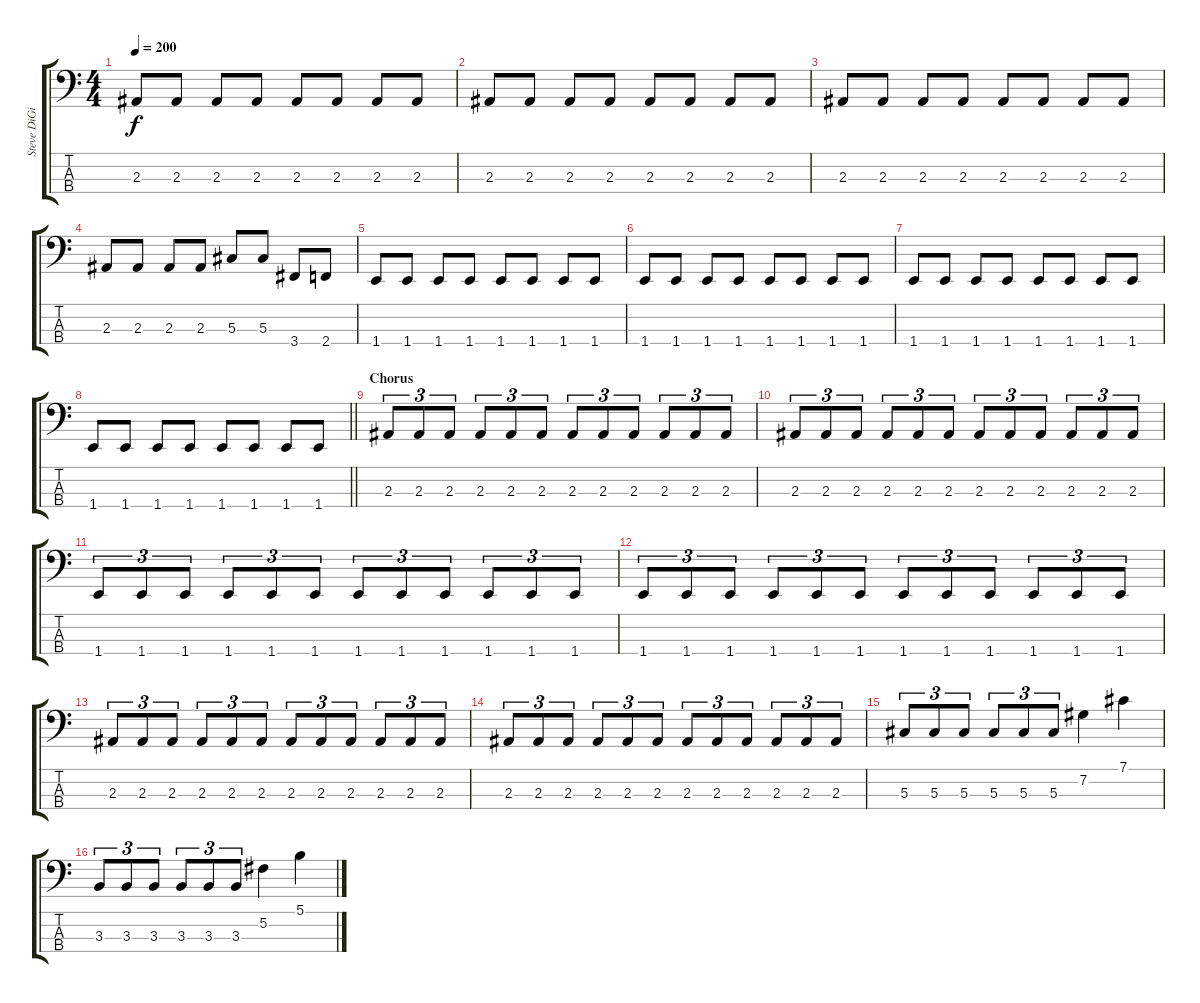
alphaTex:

\track ("Steve DiGiorgio" "Steve DiGi") {instrument electricbasspick}
\staff {score tabs}
\tuning (Gb2 Db2 Ab1 Eb1) {hide}
\ts (4 4)
\tempo 200
\clef f4
\ks c
2.3.8{dy f} 2.3.8 2.3.8 2.3.8 2.3.8 2.3.8 2.3.8 2.3.8 |
2.3.8 2.3.8 2.3.8 2.3.8 2.3.8 2.3.8 2.3.8 2.3.8 |
2.3.8 2.3.8 2.3.8 2.3.8 2.3.8 2.3.8 2.3.8 2.3.8 |
2.3.8 2.3.8 2.3.8 2.3.8 5.3.8 5.3.8 3.4.8 2.4.8 |
1.4.8 1.4.8 1.4.8 1.4.8 1.4.8 1.4.8 1.4.8 1.4.8 |
1.4.8 1.4.8 1.4.8 1.4.8 1.4.8 1.4.8 1.4.8 1.4.8 |
1.4.8 1.4.8 1.4.8 1.4.8 1.4.8 1.4.8 1.4.8 1.4.8 |
\barLineRight lightlight
1.4.8 1.4.8 1.4.8 1.4.8 1.4.8 1.4.8 1.4.8 1.4.8 |
\section ("" "Chorus")
2.3.8{tu (3 2)} 2.3.8{tu (3 2)} 2.3.8{tu (3 2)} 2.3.8{tu (3 2)} 2.3.8{tu (3 2)} 2.3.8{tu (3 2)} 2.3.8{tu (3 2)} 2.3.8{tu (3 2)} 2.3.8{tu (3 2)} 2.3.8{tu (3 2)} 2.3.8{tu (3 2)} 2.3.8{tu (3 2)} |
2.3.8{tu (3 2)} 2.3.8{tu (3 2)} 2.3.8{tu (3 2)} 2.3.8{tu (3 2)} 2.3.8{tu (3 2)} 2.3.8{tu (3 2)} 2.3.8{tu (3 2)} 2.3.8{tu (3 2)} 2.3.8{tu (3 2)} 2.3.8{tu (3 2)} 2.3.8{tu (3 2)} 2.3.8{tu (3 2)} |
1.4.8{tu (3 2)} 1.4.8{tu (3 2)} 1.4.8{tu (3 2)} 1.4.8{tu (3 2)} 1.4.8{tu (3 2)} 1.4.8{tu (3 2)} 1.4.8{tu (3 2)} 1.4.8{tu (3 2)} 1.4.8{tu (3 2)} 1.4.8{tu (3 2)} 1.4.8{tu (3 2)} 1.4.8{tu (3 2)} |
1.4.8{tu (3 2)} 1.4.8{tu (3 2)} 1.4.8{tu (3 2)} 1.4.8{tu (3 2)} 1.4.8{tu (3 2)} 1.4.8{tu (3 2)} 1.4.8{tu (3 2)} 1.4.8{tu (3 2)} 1.4.8{tu (3 2)} 1.4.8{tu (3 2)} 1.4.8{tu (3 2)} 1.4.8{tu (3 2)} |
2.3.8{tu (3 2)} 2.3.8{tu (3 2)} 2.3.8{tu (3 2)} 2.3.8{tu (3 2)} 2.3.8{tu (3 2)} 2.3.8{tu (3 2)} 2.3.8{tu (3 2)} 2.3.8{tu (3 2)} 2.3.8{tu (3 2)} 2.3.8{tu (3 2)} 2.3.8{tu (3 2)} 2.3.8{tu (3 2)} |
2.3.8{tu (3 2)} 2.3.8{tu (3 2)} 2.3.8{tu (3 2)} 2.3.8{tu (3 2)} 2.3.8{tu (3 2)} 2.3.8{tu (3 2)} 2.3.8{tu (3 2)} 2.3.8{tu (3 2)} 2.3.8{tu (3 2)} 2.3.8{tu (3 2)} 2.3.8{tu (3 2)} 2.3.8{tu (3 2)} |
5.3.8{tu (3 2)} 5.3.8{tu (3 2)} 5.3.8{tu (3 2)} 5.3.8{tu (3 2)} 5.3.8{tu (3 2)} 5.3.8{tu (3 2)} 7.2.4 7.1.4 |
3.3.8{tu (3 2)} 3.3.8{tu (3 2)} 3.3.8{tu (3 2)} 3.3.8{tu (3 2)} 3.3.8{tu (3 2)} 3.3.8{tu (3 2)} 5.2.4 5.1.4
